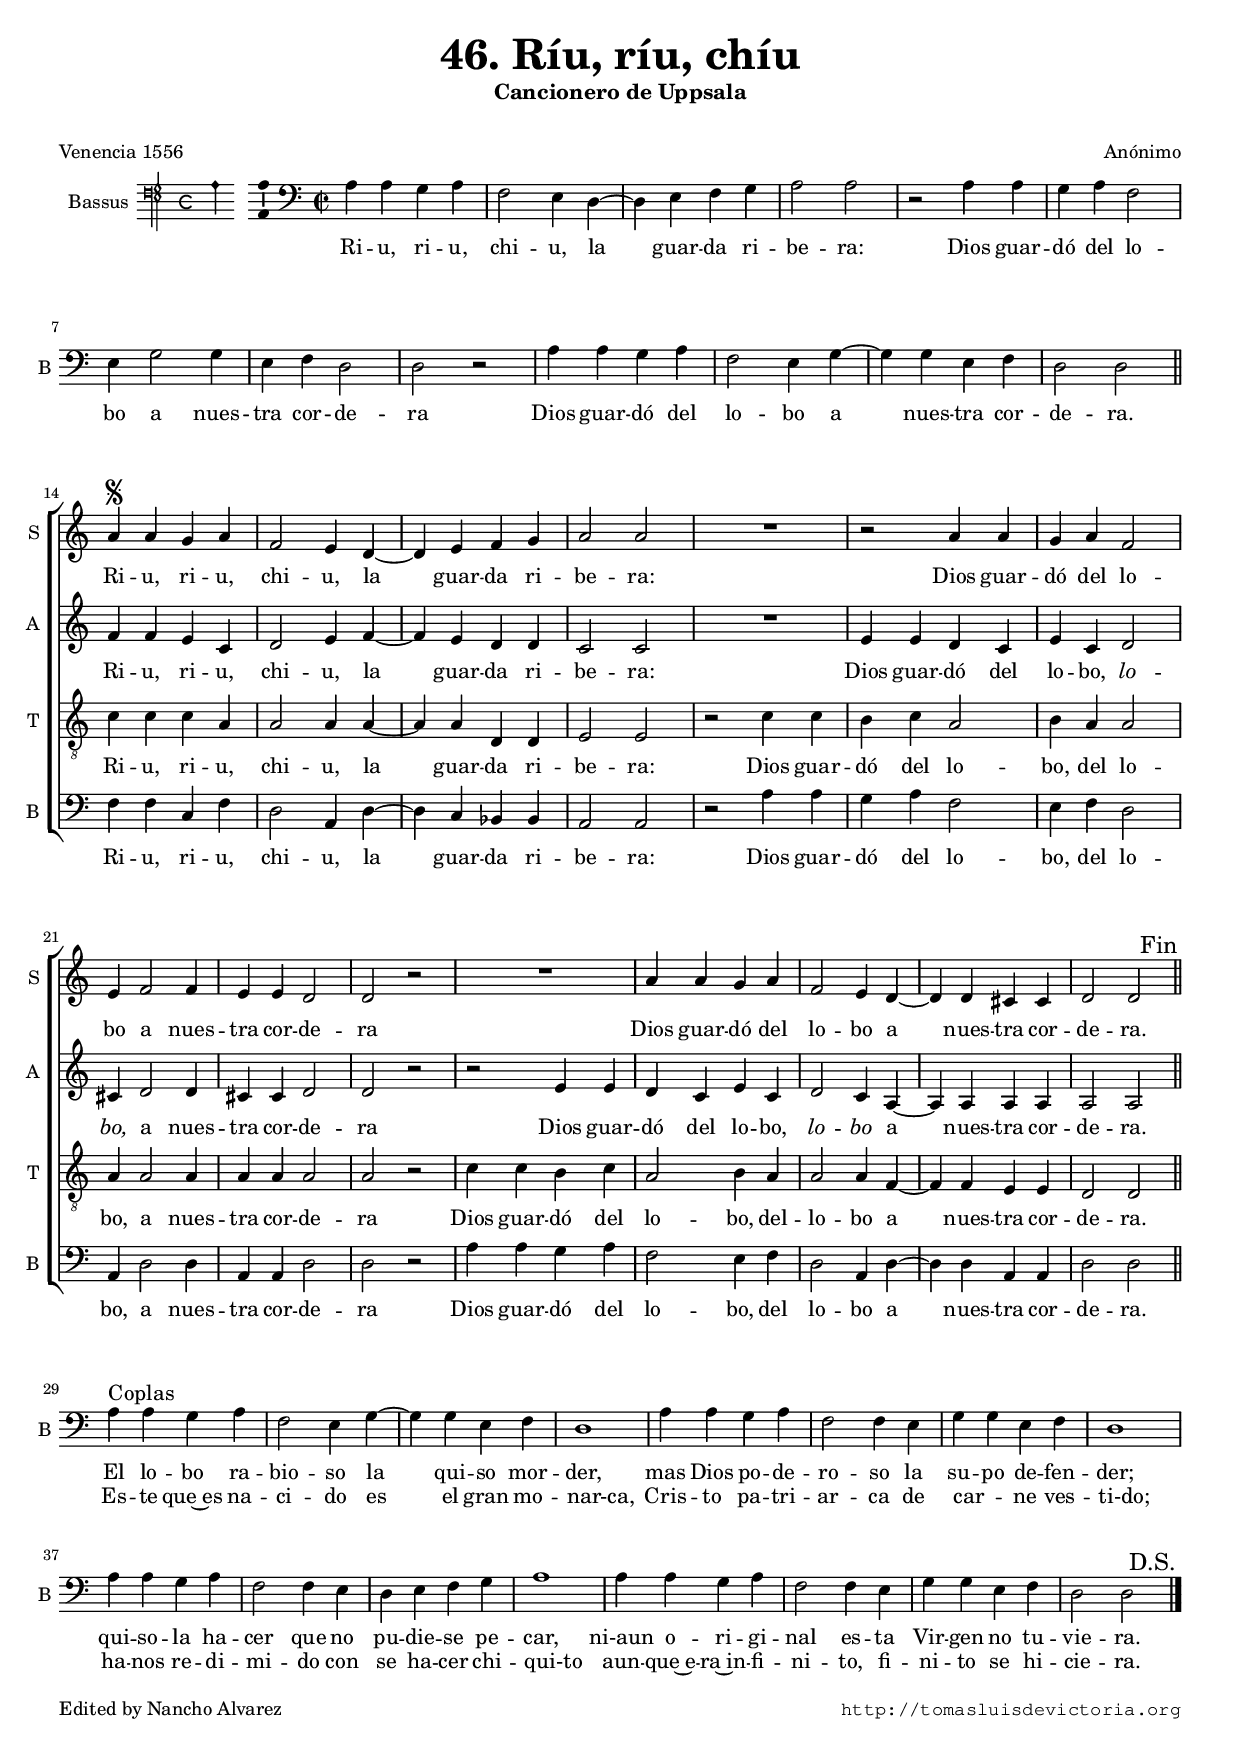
\version "2.18.0"

#(set-default-paper-size "a4")
#(set-global-staff-size 16.4)
#(ly:set-option 'point-and-click #f)
%mobile -s15.5 -i3.2 -m6.5

italicas=\override LyricText.font-shape = #'italic
rectas=\override LyricText.font-shape = #'upright
ss=\once \set suggestAccidentals = ##t
incipitwidth = 20
mtempo={\tempo 4 = 100}
mtempob={\tempo 4 = 50}
mt=#(define-music-function (parser location offset) (number?) ; move lyric text
      #{ \once \override LyricText.X-offset = -$offset #})

htitle="Ríu, ríu, chíu"
hcomposer="Anónimo"

\header {
	title=\markup{\fontsize #3 "46. Ríu, ríu, chíu"}
	subtitle="Cancionero de Uppsala"
	subsubtitle=\markup{\null \vspace #1 }
	composer="Anónimo"
        pdfauthor=\composer
	%opus="(-)"
	poet=\markup{"Venencia 1556"}
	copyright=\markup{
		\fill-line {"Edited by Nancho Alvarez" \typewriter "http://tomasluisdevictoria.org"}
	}
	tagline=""
}


global={\key c \major \time 2/2  \skip 1*13 \bar "||" \break
					\skip 1*15 \bar "||" \break
					\skip 1*16 \bar "|."
}

cantus={
	R1*4/4 |
	R1*4/4 |
	R1*4/4 |
	R1*4/4 |
%5
	R1*4/4 |
	R1*4/4 |
	R1*4/4 |
	R1*4/4 |
	R1*4/4 |
%10
	R1*4/4 |
	R1*4/4 |
	R1*4/4 |
	R1*4/4 |
	a'4^\segno a' g' a' |
%15
	f'2 e'4 d' ~ |
	d' e' f' g' |
	a'2 a' |
	R1*4/4 |
	r2 a'4 a' |
%20
	g' a' f'2 |
	e'4 f'2 f'4 |
	e' e' d'2 |
	d' r |
	R1*4/4 |
%25
	a'4 a' g' a' |
	f'2 e'4 d' ~ |
	d' d' cis' cis' |
	d'2 d'
        \once \override Score.RehearsalMark.break-visibility = #'#(#t #t #f)
        \override Score.RehearsalMark.self-alignment-X=#right
        \mark \markup{"Fin"}
	R1*4/4 |
%30
	R1*4/4 |
	R1*4/4 |
	R1*4/4 |
	R1*4/4 |
	R1*4/4 |
%35
	R1*4/4 |
	R1*4/4 |
	R1*4/4 |
	R1*4/4 |
	R1*4/4 |
%40
	R1*4/4 |
	R1*4/4 |
	R1*4/4 |
	R1*4/4 |
	R1*4/4 
}

altus={
	R1*4/4 |
	R1*4/4 |
	R1*4/4 |
	R1*4/4 |
%5
	R1*4/4 |
	R1*4/4 |
	R1*4/4 |
	R1*4/4 |
	R1*4/4 |
%10
	R1*4/4 |
	R1*4/4 |
	R1*4/4 |
	R1*4/4 |
	f'4 f' e' c' |
%15
	d'2 e'4 f' ~ |
	f' e' d' d' |
	c'2 c' |
	R1*4/4 |
	e'4 e' d' c' |
%20
	e' c' d'2 |
	cis'4 d'2 d'4 |
	cis' cis' d'2 |
	d' r |
	r e'4 e' |
%25
	d' c' e' c' |
	d'2 c'4 a ~ |
	a a a a |
	a2 a |
	R1*4/4 |
%30
	R1*4/4 |
	R1*4/4 |
	R1*4/4 |
	R1*4/4 |
	R1*4/4 |
%35
	R1*4/4 |
	R1*4/4 |
	R1*4/4 |
	R1*4/4 |
	R1*4/4 |
%40
	R1*4/4 |
	R1*4/4 |
	R1*4/4 |
	R1*4/4 |
	R1*4/4
}

tenor={
	R1*4/4 |
	R1*4/4 |
	R1*4/4 |
	R1*4/4 |
%5
	R1*4/4 |
	R1*4/4 |
	R1*4/4 |
	R1*4/4 |
	R1*4/4 |
%10
	R1*4/4 |
	R1*4/4 |
	R1*4/4 |
	R1*4/4 |
	c'4 c' c' a |
%15
	a2 a4 a ~ |
	a a d d |
	e2 e |
	r c'4 c' |
	b c' a2 |
%20
	b4 a a2 |
	a4 a2 a4 |
	a a a2 |
	a r |
	c'4 c' b c' |
%25
	a2 b4 a |
	a2 a4 f ~ |
	f f e e |
	d2 d |
	R1*4/4 |
%30
	R1*4/4 |
	R1*4/4 |
	R1*4/4 |
	R1*4/4 |
	R1*4/4 |
%35
	R1*4/4 |
	R1*4/4 |
	R1*4/4 |
	R1*4/4 |
	R1*4/4 |
%40
	R1*4/4 |
	R1*4/4 |
	R1*4/4 |
	R1*4/4 |
	R1*4/4
}

bassus={
	a4 a g a |
	f2 e4 d ~ |
	d e f g |
	a2 a |
%5
	r a4 a |
	g a f2 |
	e4 g2 g4 |
	e f d2 |
	d r |
%10
	a4 a g a |
	f2 e4 g ~ |
	g g e f |
	d2 d |
	f4 f c f |
%15
	d2 a,4 d ~ |
	d c bes, bes, |
	a,2 a, |
	r a4 a |
	g a f2 |
%20
	e4 f d2 |
	a,4 d2 d4 |
	a, a, d2 |
	d r |
	a4 a g a |
%25
	f2 e4 f |
	d2 a,4 d ~ |
	d d a, a, |
	d2 d |
        s4*0^\markup{\larger "Coplas"}
	a4 a g a |
%30
	f2 e4 g ~ |
	g g e f |
	d1 |
	a4 a g a |
	f2 f4 e |
%35
	g g e f |
	d1 |
	a4 a g a |
	f2 f4 e |
	d e f g |
%40
	a1 |
	a4 a g a |
	f2 f4 e |
	g g e f |
	d2 d
        \mark \markup{"D.S."}
}

textocantus=\lyricmode{
Ri -- u, ri -- u,
chi -- u,
la _ guar -- da ri -- be -- ra:
Dios guar -- dó del lo -- bo a nues -- tra cor -- de -- ra
Dios guar -- dó del lo -- bo
a _ nues -- tra cor -- de -- ra.
}

textoaltus=\lyricmode{
Ri -- u, ri -- u,
chi -- u,
la _ guar -- da ri -- be -- ra:
Dios guar -- dó del lo -- bo,
\italicas lo -- bo, \rectas a nues -- tra cor -- de -- ra
Dios guar -- dó del lo -- bo, \italicas lo -- bo \rectas a _ nues -- tra cor -- de -- ra.
}

textotenor=\lyricmode{
Ri -- u,
ri -- u,
chi -- u,
la _ guar -- da ri -- be -- ra:
Dios guar -- dó del lo -- bo,
del lo -- bo,
a nues -- tra cor -- de -- ra
Dios guar -- dó del lo -- bo,
del -- lo -- bo a _
nues -- tra cor -- de -- ra.
}

textobassus=\lyricmode{
Ri -- u, ri -- u,
chi -- u,
la _ guar -- da ri -- be -- ra:
Dios guar -- dó del lo -- bo a nues -- tra cor -- de -- ra
Dios guar -- dó del lo -- bo
a _ nues -- tra cor -- de -- ra.
Ri -- u, ri -- u,
chi -- u,
la _ guar -- da ri -- be -- ra:
Dios guar -- dó del lo -- bo,
del lo -- bo,
a nues -- tra cor -- de -- ra
Dios guar -- dó del lo -- bo, del lo -- bo
a _ nues -- tra cor -- de -- ra.
El lo -- bo ra -- bio -- so
la _ qui -- so mor -- der,
mas Dios po -- de -- ro -- so la su -- po de -- fen -- der;
qui -- so -- la ha -- cer que no pu -- die -- se pe -- car,
ni-aun o -- ri -- gi -- nal es -- ta Vir -- gen no tu -- vie -- ra.
}
textobassusb=\lyricmode{
_ _ _ _ _ _ _ _ _ _ _ _ _ _ _ _ _ _ _ _ _ 
_ _ _ _ _ _ _ _ _ _ _ _ _ _ _ _ _ _ _ _ _ 
_ _ _ _ _ _ _ _ _ _ _ _ _ _ _ _ _ _ _ _ _ 
_ _ _ _ _ _ _ _ _ _ _ _ _ _ _ _ _ _ _ 
Es -- te que~es na -- ci -- do
es _ el gran mo -- \mt #1 nar-ca,
Cris -- to pa -- tri -- ar -- ca
de car -- _ ne ves -- \mt #1 ti-do;
ha -- nos re -- di -- mi -- do
con se ha -- cer chi -- \mt #1 qui-to
aun -- que~e -- ra~in -- fi -- ni -- to,
fi -- ni -- to se hi -- cie -- ra.
}


%{
Ríu, ríu, chíu,
la guarda ribera:
Dios guardó del lobo
a nuestra cordera.

El lobo rabioso
la quiso morder,
mas Dios poderoso
la supo defender;
quisola hacer
que no pudiese pecar,
ni aun original
esta Virgen no tuviera.

Este que es nacido
es el gran monarca,
Cristo patriarca
de carne vestido;
hanos redimido
con se hacer chiquito
aunque era infinito,
finito se hiciera.

Muchas profecías
lo han profetizado,
y aun en nuestros días
lo hemos alcanzado.
A Dios humanado
vemos en el suelo,
y al hombre en el cielo
porque El le quisiera.

Yo vi mil garzones
que andaban cantando,
por aquí volando
haciendo mil sones,
diciendo a gascones:
"Gloria sea en el cielo
y paz en el suelo,
pues Jesús naciera".

Este viene a dar
a los muertos vida,
y viene a reparar
de todos la caída;
es la luz del día
aqueste mozuelo;
éste es el cordero
que San Juan dijera.

Mira bien que os cuadre
que ansina lo oyera
que Dios no pudiera
hacerla más madre.
El que era su padre
hoy de ella nació
y el que la crió
su hijo se dijera.

Pues que ya tenemos
lo que deseamos,
todos juntos vamos,
presentes llevamos;
todos le daremos
nuestra voluntad,
pues a se igualar
con el hombre viniera. 
%}

incipitcantus=\markup{
	\score{
		{ 
		\set Staff.instrumentName="Cantus "
		\override NoteHead.style = #'neomensural
		\override Staff.TimeSignature.style = #'neomensural
		\cadenzaOn 
		\clef "petrucci-c1"
		\key c \major
		\time 4/4
                a'4
		} 

	\layout { line-width=\incipitwidth indent = 0 }
	}
}

incipitaltus=\markup{
	\score{
		{ 
		\set Staff.instrumentName="Altus    "
		\override NoteHead.style = #'neomensural 
		\override Staff.TimeSignature.style = #'neomensural
		\cadenzaOn 
		\clef "petrucci-c3"
		\key c \major
		\time 4/4
                f'4
		} 
	\layout { line-width=\incipitwidth indent = 0 }
	}
}


incipittenor=\markup{
	\score{
		{ 
		\set Staff.instrumentName="Tenor   "
		\override NoteHead.style = #'neomensural 
		\override Staff.TimeSignature.style = #'neomensural
		\cadenzaOn 
		\clef "petrucci-c4"
		\key c \major
		\time 4/4
                c'4
		} 
	\layout { line-width=\incipitwidth indent=0 }
	}
}

incipitbassus=\markup{
	\score{
		{ 
		\set Staff.instrumentName="Bassus "
		\override NoteHead.style = #'neomensural
		\override Staff.TimeSignature.style = #'neomensural
		\cadenzaOn 
		\clef "petrucci-f4"
		\key c \major
		\time 4/4
                a4
		} 
	\layout { line-width=\incipitwidth indent = 0 }
	}
}

%\layout {
%       \context {\Voice
%               \remove Ligature_bracket_engraver
%               \consists Mensural_ligature_engraver
%       }
%       line-width=\incipitwidth
%       indent = 0
%}

\score {\transpose c' c'{
\new ChoirStaff<<

	\new Staff \with{\remove Ambitus_engraver} <<\global
	\new Voice="v1" {
		\set Staff.instrumentName=\incipitcantus
		\set Staff.shortInstrumentName="S "
		\clef "treble"
		\cantus }
	\new Lyrics \lyricsto "v1" {\textocantus }
	>>

	\new Staff \with{\remove Ambitus_engraver} <<\global
	\new Voice="v2" {
		\set Staff.instrumentName=\incipitaltus
		\set Staff.shortInstrumentName="A "
		\clef "treble"
		\altus }
	\new Lyrics \lyricsto "v2" {\textoaltus }
	>>
	
	\new Staff \with{\remove Ambitus_engraver} <<\global
	\new Voice="v3" {
		\set Staff.instrumentName=\incipittenor
		\set Staff.shortInstrumentName="T "
		\clef "G_8"
		\tenor }
	\new Lyrics \lyricsto "v3" {\textotenor }
	>>

	\new Staff <<\global
	\new Voice="v4" {
		\set Staff.instrumentName=\incipitbassus
		\set Staff.shortInstrumentName="B "
		\clef "bass"
		\bassus }
	\new Lyrics \lyricsto "v4" {\textobassus }
	\new Lyrics \lyricsto "v4" {\textobassusb }
	>>
	
>>

	} % transpose

\layout{ 
	\context {\Lyrics 
		\override VerticalAxisGroup.staff-affinity = #UP
		\override VerticalAxisGroup.nonstaff-relatedstaff-spacing =
			#'((basic-distance . 0) (minimum-distance . 0) (padding . 1))
		\override LyricText.font-size = #1.2
		\override LyricHyphen.minimum-distance = #0.5
	}
	\context {\Score 
		tempoHideNote = ##t
		\override BarNumber.padding = #2 
	}
	\context {\Voice 
		melismaBusyProperties = #'()
		%autoBeaming = ##f
	}
	\context {\Staff 
                \RemoveEmptyStaves
                \override VerticalAxisGroup.remove-first = ##t
		\override VerticalAxisGroup.staff-staff-spacing =
			#'((basic-distance . 11) (minimum-distance . 0) (padding . 1))
		\consists Ambitus_engraver 
		\override LigatureBracket.padding = #1
	}
}

%\midi { \mtempo }

}


\paper{
	evenHeaderMarkup=\markup  \fill-line { \fromproperty #'page:page-number-string \htitle \hcomposer }
	oddHeaderMarkup= \markup  \fill-line { \on-the-fly #not-first-page \hcomposer \on-the-fly #not-first-page \htitle \on-the-fly #not-first-page \fromproperty #'page:page-number-string }
	%system-count=20
	%page-count = 8
	ragged-last-bottom = ##f
	indent=3.2\cm
	system-system-spacing =
	#'((basic-distance . 20) (minimum-distance . 0) (padding . 5))
	top-system-spacing = % header
	#'((basic-distance . 8) (minimum-distance . 0) (padding . 0))
	last-bottom-spacing = % footer
	#'((basic-distance . 15) (minimum-distance . 0) (padding . 0))
	markup-system-spacing.padding = #2.5
}
